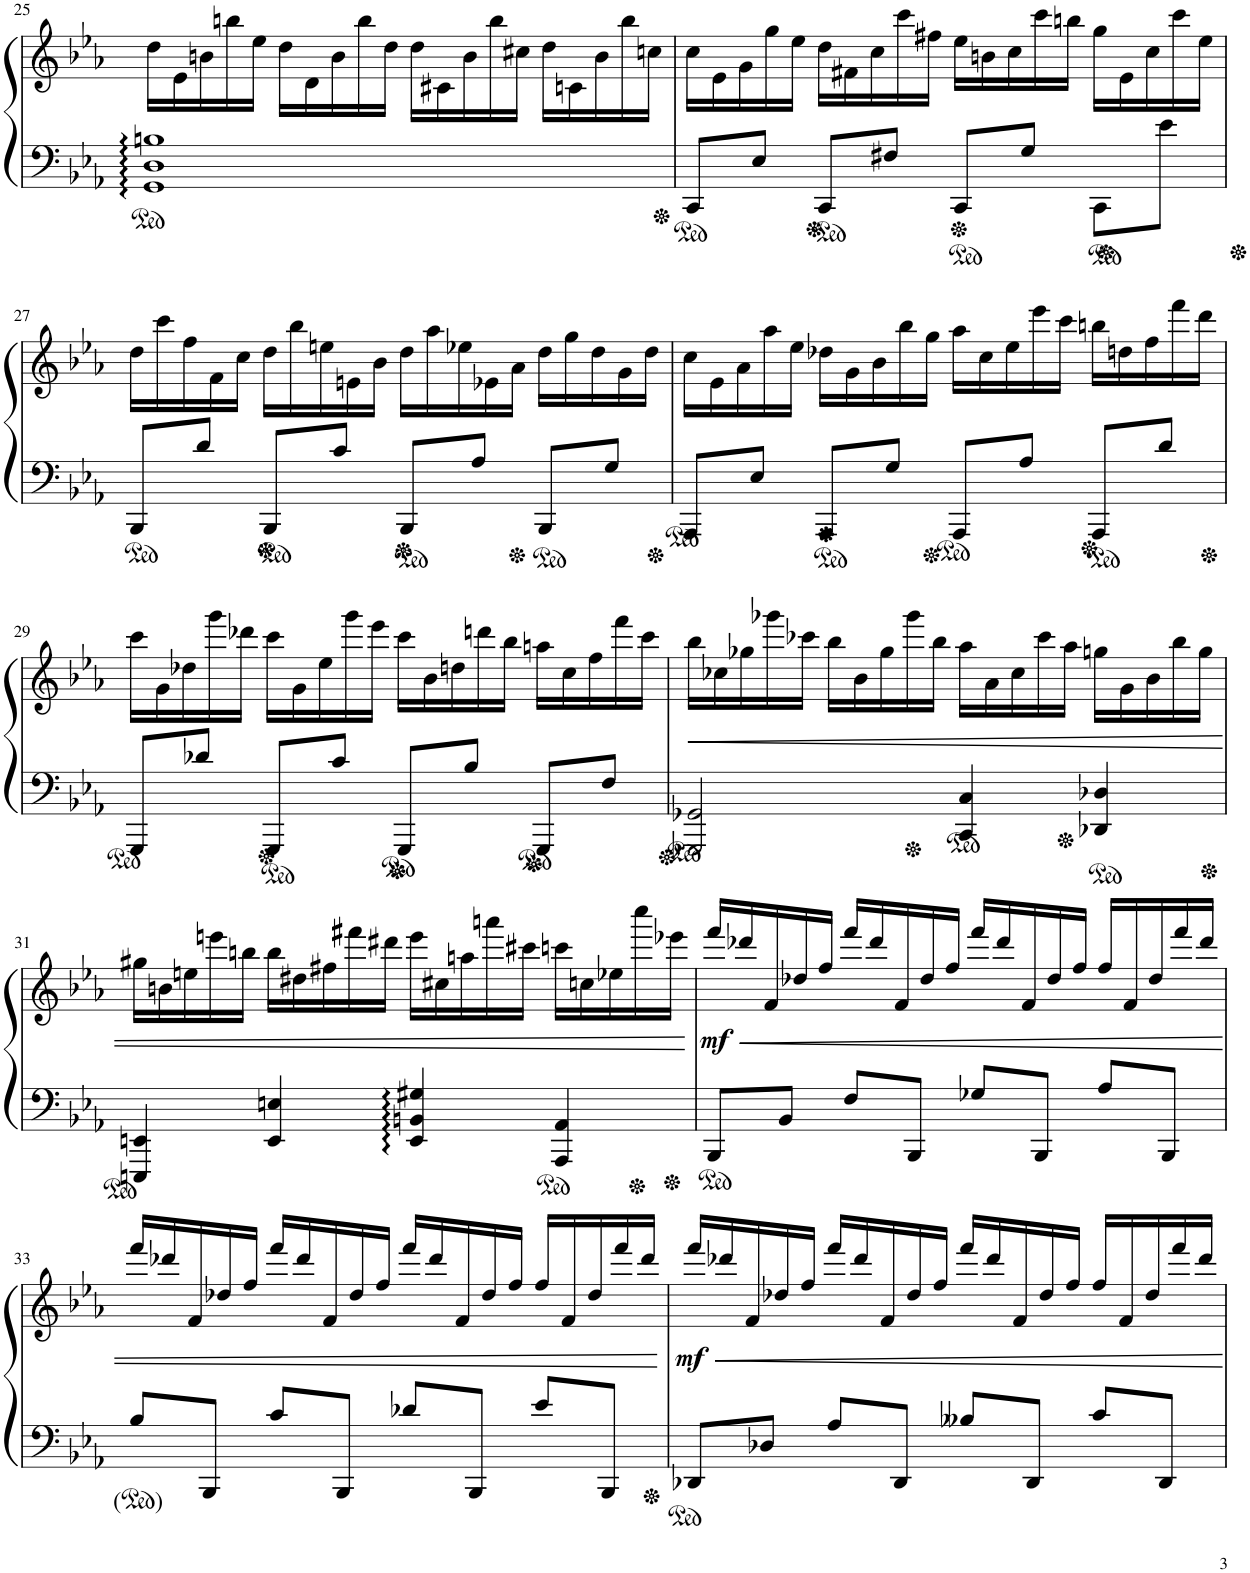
**kern	**kern	**dynam
*part1	*part1	*part1
*staff2	*staff1	*staff1/2
*I"Piano	*	*
*I'Pno.	*	*
!!LO:PB:g=z
*clefF4	*clefG2	*
*k[b-e-a-]	*k[b-e-a-]	*
*M4/4	*M4/4	*
*	*Xbrackettup	*
=25	=25	=25
1GG 1D 1Bn	20dd\LL	.
.	20e-\	.
.	20bn\	.
.	20bbn\	.
.	20ee-\JJ	.
.	20dd\LL	.
.	20d\	.
.	20b\	.
.	20bb\	.
.	20dd\JJ	.
.	20dd\LL	.
.	20c#X\	.
.	20b\	.
.	20bb\	.
.	20cc#X\JJ	.
.	20dd\LL	.
.	20cn\	.
.	20b\	.
.	20bb\	.
.	20ccn\JJ	.
=26	=26	=26
*	*brackettup	*
8CC/L	20cc\LL	.
.	20e-\	.
.	20g\	.
8E-/J	.	.
.	20gg\	.
.	20ee-\JJ	.
*	*Xbrackettup	*
8CC/L	20dd\LL	.
.	20f#X\	.
.	20cc\	.
8F#X/J	.	.
.	20ccc\	.
.	20ff#X\JJ	.
8CC/L	20ee-\LL	.
.	20bn\	.
.	20cc\	.
8G/J	.	.
.	20ccc\	.
.	20bbn\JJ	.
8CC\L	20gg\LL	.
.	20e-\	.
.	20cc\	.
8e-\J	.	.
.	20ccc\	.
.	20ee-\JJ	.
!!LO:LB:g=z
=27	=27	=27
8BBB-/L	20dd\LL	.
.	20ccc\	.
.	20ff\	.
8d/J	.	.
.	20f\	.
.	20cc\JJ	.
8BBB-/L	20dd\LL	.
.	20bb-\	.
.	20een\	.
8c/J	.	.
.	20en\	.
.	20b-\JJ	.
8BBB-/L	20dd\LL	.
.	20aa-\	.
.	20ee-X\	.
8A-/J	.	.
.	20e-X\	.
.	20a-\JJ	.
8BBB-/L	20dd\LL	.
.	20gg\	.
.	20dd\	.
8G/J	.	.
.	20g\	.
.	20dd\JJ	.
=28	=28	=28
8AAA-/L	20cc\LL	.
.	20e-\	.
.	20a-\	.
8E-/J	.	.
.	20aa-\	.
.	20ee-\JJ	.
8AAA-/L	20dd-X\LL	.
.	20g\	.
.	20b-\	.
8G/J	.	.
.	20bb-\	.
.	20gg\JJ	.
8AAA-/L	20aa-\LL	.
.	20cc\	.
.	20ee-\	.
8A-/J	.	.
.	20eee-\	.
.	20ccc\JJ	.
8AAA-/L	20bbn\LL	.
.	20ddn\	.
.	20ff\	.
8d/J	.	.
.	20fff\	.
.	20ddd\JJ	.
!!LO:LB:g=z
=29	=29	=29
8GGG/L	20ccc\LL	.
.	20g\	.
.	20dd-X\	.
8d-X/J	.	.
.	20ggg\	.
.	20ddd-X\JJ	.
8GGG/L	20ccc\LL	.
.	20g\	.
.	20ee-\	.
8c/J	.	.
.	20ggg\	.
.	20eee-\JJ	.
8GGG/L	20ccc\LL	.
.	20b-\	.
.	20ddn\	.
8B-/J	.	.
.	20dddn\	.
.	20bb-\JJ	.
8GGG/L	20aan\LL	.
.	20cc\	.
.	20ff\	.
8F/J	.	.
.	20fff\	.
.	20ccc\JJ	.
=30	=30	=30
!	!	!LO:HP:b
2GGG-X/ 2GG-X/	20bb-\LL	<
.	20cc-X\	.
.	20gg-X\	.
.	20ggg-X\	.
.	20ccc-X\JJ	.
.	20bb-\LL	.
.	20b-\	.
.	20gg-\	.
.	20ggg-\	.
.	20bb-\JJ	.
4CC/ 4C/	20aa-\LL	.
.	20a-\	.
.	20cc-\	.
.	20ccc-\	.
.	20aa-\JJ	.
4DD-X/ 4D-X/	20ggn\LL	.
.	20g\	.
.	20b-\	.
.	20bb-\	.
.	20gg\JJ	.
!!LO:LB:g=z
=31	=31	=31
4EEEn/ 4EEn/	20gg#X\LL	.
.	20bn\	.
.	20een\	.
.	20eeen\	.
.	20bbn\JJ	.
4EE/ 4En/	20bb\LL	.
.	20dd#X\	.
.	20ff#X\	.
.	20fff#X\	.
.	20ddd#X\JJ	.
4EE/ 4BBn/ 4G#X/	20eee\LL	.
.	20cc#X\	.
.	20aan\	.
.	20aaan\	.
.	20ccc#X\JJ	.
4AAA-/ 4AA-/	20cccn\LL	.
.	20ccn\	.
.	20ee-X\	.
.	20cccc\	.
.	20eee-X\JJ	.
.	.	[
=32	=32	=32
!	!	!LO:HP:b
!	!	!LO:DY:n=1:b
8BBB-/L	20fff/LL	< mf
.	20ddd-X/	.
.	20f/	.
8BB-/J	.	.
.	20dd-X/	.
.	20ff/JJ	.
8F/L	20fff/LL	.
.	20ddd-/	.
.	20f/	.
8BBB-/J	.	.
.	20dd-/	.
.	20ff/JJ	.
8G-X/L	20fff/LL	.
.	20ddd-/	.
.	20f/	.
8BBB-/J	.	.
.	20dd-/	.
.	20ff/JJ	.
8A-/L	20ff/LL	.
.	20f/	.
.	20dd-/	.
8BBB-/J	.	.
.	20fff/	.
.	20ddd-/JJ	.
!!LO:LB:g=z
=33	=33	=33
8B-/L	20fff/LL	.
.	20ddd-X/	.
.	20f/	.
8BBB-/J	.	.
.	20dd-X/	.
.	20ff/JJ	.
8c/L	20fff/LL	.
.	20ddd-/	.
.	20f/	.
8BBB-/J	.	.
.	20dd-/	.
.	20ff/JJ	.
8d-X/L	20fff/LL	.
.	20ddd-/	.
.	20f/	.
8BBB-/J	.	.
.	20dd-/	.
.	20ff/JJ	.
8e-/L	20ff/LL	.
.	20f/	.
.	20dd-/	.
8BBB-/J	.	.
.	20fff/	.
.	20ddd-/JJ	.
.	.	[
=34	=34	=34
!	!	!LO:DY:b
8DD-X/L	20fff/LL	mf
.	20ddd-X/	.
.	20f/	.
8D-X/J	.	.
.	20dd-X/	.
.	20ff/JJ	.
8A-/L	20fff/LL	.
.	20ddd-/	.
.	20f/	.
8DD-/J	.	.
.	20dd-/	.
.	20ff/JJ	.
8B--X/L	20fff/LL	.
.	20ddd-/	.
.	20f/	.
8DD-/J	.	.
.	20dd-/	.
.	20ff/JJ	.
8c/L	20ff/LL	.
.	20f/	.
.	20dd-/	.
8DD-/J	.	.
.	20fff/	.
.	20ddd-/JJ	.
=	=	=
*-	*-	*-
